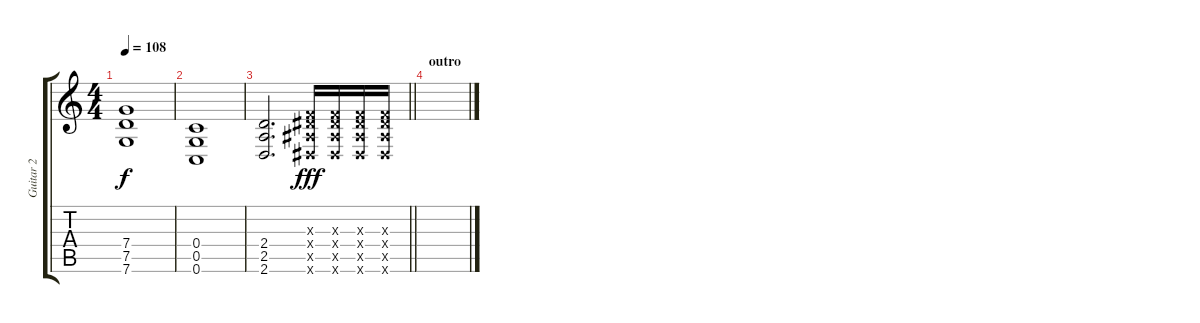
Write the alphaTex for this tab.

\track ("Guitar 2" "Guitar 2") {instrument distortionguitar}
\staff {score tabs}
\tuning (D4 A3 F3 C3 G2 C2) {hide}
\ts (4 4)
\tempo 108
\clef g2
\ks c
(7.4 7.5 7.6).1{dy f} |
(0.4 0.5 0.6).1 |
\barLineRight lightlight
(2.4 2.5 2.6).2{d} (0.3{x} 3.4{x} 3.5{x} 3.6{x}).16{dy fff} (0.3{x} 3.4{x} 3.5{x} 3.6{x}).16 (0.3{x} 3.4{x} 3.5{x} 3.6{x}).16 (0.3{x} 3.4{x} 3.5{x} 3.6{x}).16 |
\section ("" "outro")
